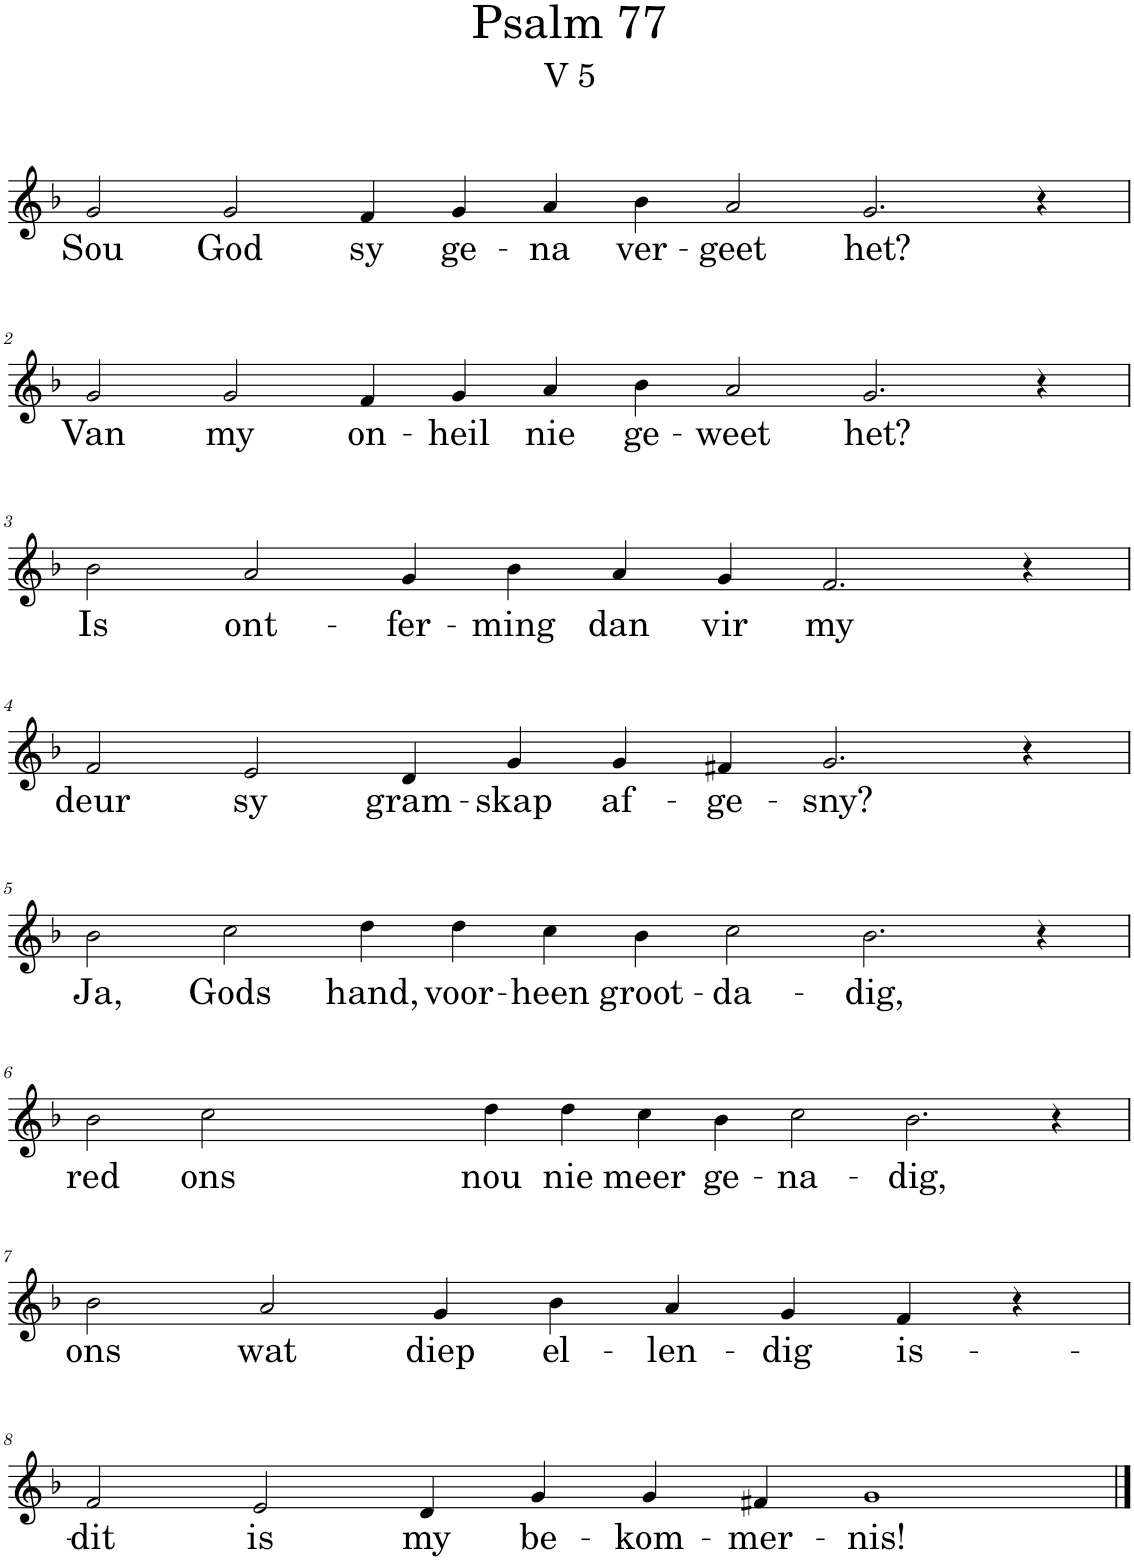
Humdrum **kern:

**kern	**text
*part1	*part1
*staff1	*staff1
*I"Pipe Organ	*
*I'Org.	*
*clefG2	*
*k[b-]	*
*M14/4	*
=1	=1
!	!LO:LY:b
2g/	Sou
!	!LO:LY:b
2g/	God
!	!LO:LY:b
4f/	sy
!	!LO:LY:b
4g/	ge-
!	!LO:LY:b
4a/	-na
!	!LO:LY:b
4b-\	ver-
!	!LO:LY:b
2a/	-geet
!	!LO:LY:b
2.g/	het?
4r	.
!!LO:LB:g=z
=2	=2
!	!LO:LY:b
2g/	Van
!	!LO:LY:b
2g/	my
!	!LO:LY:b
4f/	on-
!	!LO:LY:b
4g/	-heil
!	!LO:LY:b
4a/	nie
!	!LO:LY:b
4b-\	ge-
!	!LO:LY:b
2a/	-weet
!	!LO:LY:b
2.g/	het?
4r	.
!!LO:LB:g=z
=3	=3
*M12/4	*
!	!LO:LY:b
2b-\	Is
!	!LO:LY:b
2a/	ont-
!	!LO:LY:b
4g/	-fer-
!	!LO:LY:b
4b-\	-ming
!	!LO:LY:b
4a/	dan
!	!LO:LY:b
4g/	vir
!	!LO:LY:b
2.f/	my
4r	.
!!LO:LB:g=z
=4	=4
!	!LO:LY:b
2f/	deur
!	!LO:LY:b
2e/	sy
!	!LO:LY:b
4d/	gram-
!	!LO:LY:b
4g/	-skap
!	!LO:LY:b
4g/	af-
!	!LO:LY:b
4f#X/	-ge-
!	!LO:LY:b
2.g/	-sny?
4r	.
!!LO:LB:g=z
=5	=5
*M14/4	*
!	!LO:LY:b
2b-\	Ja,
!	!LO:LY:b
2cc\	Gods
!	!LO:LY:b
4dd\	hand,
!	!LO:LY:b
4dd\	voor-
!	!LO:LY:b
4cc\	-heen
!	!LO:LY:b
4b-\	groot-
!	!LO:LY:b
2cc\	-da-
!	!LO:LY:b
2.b-\	-dig,
4r	.
!!LO:LB:g=z
=6	=6
!	!LO:LY:b
2b-\	red
!	!LO:LY:b
2cc\	ons
!	!LO:LY:b
4dd\	nou
!	!LO:LY:b
4dd\	nie
!	!LO:LY:b
4cc\	meer
!	!LO:LY:b
4b-\	ge-
!	!LO:LY:b
2cc\	-na-
!	!LO:LY:b
2.b-\	-dig,
4r	.
!!LO:LB:g=z
=7	=7
*M12/4	*
!	!LO:LY:b
2b-\	ons
!	!LO:LY:b
2a/	wat
!	!LO:LY:b
4g/	diep
!	!LO:LY:b
4b-\	el-
!	!LO:LY:b
4a/	-len-
!	!LO:LY:b
4g/	-dig
!	!LO:LY:b
4f/	is-
4r	.
!!LO:LB:g=z
=8	=8
*M14/4	*
!	!LO:LY:b
2f/	-dit
!	!LO:LY:b
2e/	is
!	!LO:LY:b
4d/	my
!	!LO:LY:b
4g/	be-
!	!LO:LY:b
4g/	-kom-
!	!LO:LY:b
4f#X/	-mer-
!	!LO:LY:b
1g	-nis!
==	==
*-	*-
